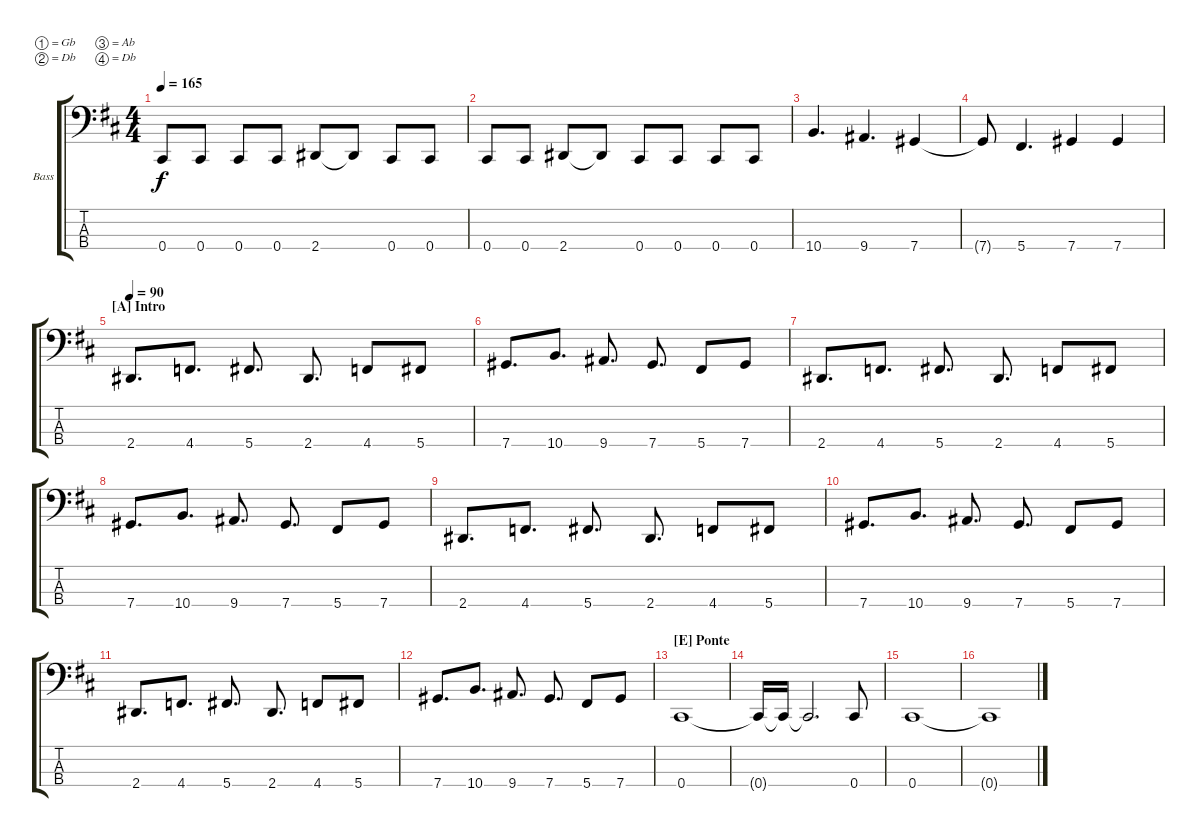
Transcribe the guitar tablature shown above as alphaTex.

\defaultSystemsLayout 4
\bracketExtendMode groupsimilarinstruments
\firstSystemTrackNameOrientation horizontal
\otherSystemsTrackNameOrientation horizontal
\track ("Baixo" "Bass") {multiBarRest instrument electricbassfinger}
\staff {score tabs}
\tuning (Gb2 Db2 Ab1 Db1)
\ts (4 4)
\tempo 165
\clef f4
\ks d
0.4.8{dy f} 0.4.8 0.4.8 0.4.8 2.4.8 2.4{t}.8 0.4.8 0.4.8 |
0.4.8 0.4.8 2.4.8 2.4{t}.8 0.4.8 0.4.8 0.4.8 0.4.8 |
10.4.4{d} 9.4.4{d} 7.4.4 |
7.4{t}.8 5.4.4{d} 7.4.4 7.4.4 |
\section ("A" "Intro")
\tempo 90
2.4.8{d} 4.4.8{d} 5.4.8{d} 2.4.8{d} 4.4.8 5.4.8 |
7.4.8{d} 10.4.8{d} 9.4.8{d} 7.4.8{d} 5.4.8 7.4.8 |
2.4.8{d} 4.4.8{d} 5.4.8{d} 2.4.8{d} 4.4.8 5.4.8 |
7.4.8{d} 10.4.8{d} 9.4.8{d} 7.4.8{d} 5.4.8 7.4.8 |
2.4.8{d} 4.4.8{d} 5.4.8{d} 2.4.8{d} 4.4.8 5.4.8 |
7.4.8{d} 10.4.8{d} 9.4.8{d} 7.4.8{d} 5.4.8 7.4.8 |
2.4.8{d} 4.4.8{d} 5.4.8{d} 2.4.8{d} 4.4.8 5.4.8 |
7.4.8{d} 10.4.8{d} 9.4.8{d} 7.4.8{d} 5.4.8 7.4.8 |
\section ("E" "Ponte")
0.4.1 |
0.4{t}.16 0.4{t}.16 0.4{t}.2{d} 0.4.8 |
0.4.1 |
0.4{t}.1
